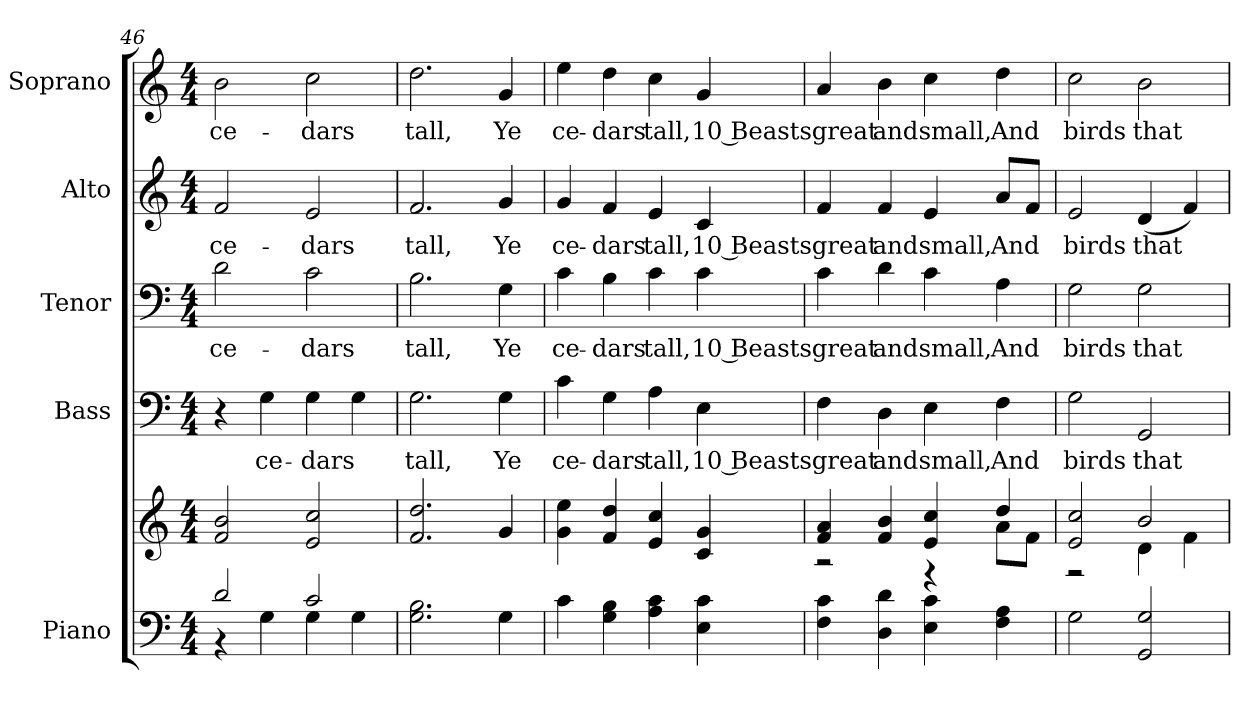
**kern	**kern	**kern	**text	**kern	**text	**kern	**text	**kern	**text
*part5	*part5	*part4	*part4	*part3	*part3	*part2	*part2	*part1	*part1
*staff6	*staff5	*staff4	*staff4	*staff3	*staff3	*staff2	*staff2	*staff1	*staff1
*I"Piano	*	*I"Bass	*	*I"Tenor	*	*I"Alto	*	*I"Soprano	*
*I'Pno.	*	*I'B.	*	*I'T.	*	*I'A.	*	*I'S.	*
*clefF4	*clefG2	*clefF4	*	*clefF4	*	*clefG2	*	*clefG2	*
*k[]	*k[]	*k[]	*	*k[]	*	*k[]	*	*k[]	*
*C:	*C:	*C:	*	*C:	*	*C:	*	*C:	*
*M4/4	*M4/4	*M4/4	*	*M4/4	*	*M4/4	*	*M4/4	*
=46	=46	=46	=46	=46	=46	=46	=46	=46	=46
*^	*	*	*	*	*	*	*	*	*
!	!	!	!	!	!	!LO:LY:b:color=#000000	!	!	!	!
!	!	!	!	!	!	!	!	!LO:LY:b:color=#000000	!	!
!	!	!	!	!	!	!	!	!	!	!LO:LY:b:color=#000000
2di/	4r	2fi/ 2bi	4r	.	2di\	ce-	2fi/	ce-	2bi\	ce-
!	!	!	!	!LO:LY:b:color=#000000	!	!	!	!	!	!
.	4Gi\	.	4Gi\	ce-	.	.	.	.	.	.
!	!	!	!	!LO:LY:b:color=#000000	!	!	!	!	!	!
!	!	!	!	!	!	!LO:LY:b:color=#000000	!	!	!	!
!	!	!	!	!	!	!	!	!LO:LY:b:color=#000000	!	!
!	!	!	!	!	!	!	!	!	!	!LO:LY:b:color=#000000
2ci/	4Gi\	2ei/ 2cci	4Gi\	-dars	2ci\	-dars	2ei/	-dars	2cci\	-dars
.	4Gi\	.	4Gi\	.	.	.	.	.	.	.
*v	*v	*	*	*	*	*	*	*	*	*
=47	=47	=47	=47	=47	=47	=47	=47	=47	=47
*^	*	*	*	*	*	*	*	*	*
!	!	!	!	!LO:LY:b:color=#000000	!	!	!	!	!	!
*v	*v	*	*	*	*	*	*	*	*	*
*^	*	*	*	*	*	*	*	*	*
!	!	!	!	!	!	!LO:LY:b:color=#000000	!	!	!	!
*v	*v	*	*	*	*	*	*	*	*	*
*^	*	*	*	*	*	*	*	*	*
!	!	!	!	!	!	!	!	!LO:LY:b:color=#000000	!	!
*v	*v	*	*	*	*	*	*	*	*	*
*^	*	*	*	*	*	*	*	*	*
!	!	!	!	!	!	!	!	!	!	!LO:LY:b:color=#000000
*v	*v	*	*	*	*	*	*	*	*	*
2.Gi\ 2.Bi	2.fi/ 2.ddi	2.Gi\	tall,	2.Bi\	tall,	2.fi/	tall,	2.ddi\	tall,
!	!	!	!LO:LY:b:color=#000000	!	!	!	!	!	!
!	!	!	!	!	!LO:LY:b:color=#000000	!	!	!	!
!	!	!	!	!	!	!	!LO:LY:b:color=#000000	!	!
!	!	!	!	!	!	!	!	!	!LO:LY:b:color=#000000
4Gi\	4gi/	4Gi\	Ye	4Gi\	Ye	4gi/	Ye	4gi/	Ye
!!LO:PB:g=z
=48	=48	=48	=48	=48	=48	=48	=48	=48	=48
!	!	!	!LO:LY:b:color=#000000	!	!	!	!	!	!
!	!	!	!	!	!LO:LY:b:color=#000000	!	!	!	!
!	!	!	!	!	!	!	!LO:LY:b:color=#000000	!	!
!	!	!	!	!	!	!	!	!	!LO:LY:b:color=#000000
4ci\	4gi\ 4eei	4ci\	ce-	4ci\	ce-	4gi/	ce-	4eei\	ce-
!	!	!	!LO:LY:b:color=#000000	!	!	!	!	!	!
!	!	!	!	!	!LO:LY:b:color=#000000	!	!	!	!
!	!	!	!	!	!	!	!LO:LY:b:color=#000000	!	!
!	!	!	!	!	!	!	!	!	!LO:LY:b:color=#000000
4Gi\ 4Bi	4fi/ 4ddi	4Gi\	-dars	4Bi\	-dars	4fi/	-dars	4ddi\	-dars
!	!	!	!LO:LY:b:color=#000000	!	!	!	!	!	!
!	!	!	!	!	!LO:LY:b:color=#000000	!	!	!	!
!	!	!	!	!	!	!	!LO:LY:b:color=#000000	!	!
!	!	!	!	!	!	!	!	!	!LO:LY:b:color=#000000
4Ai\ 4ci	4ei/ 4cci	4Ai\	tall,	4ci\	tall,	4ei/	tall,	4cci\	tall,
!	!	!	!LO:LY:b:color=#000000	!	!	!	!	!	!
!	!	!	!	!	!LO:LY:b:color=#000000	!	!	!	!
!	!	!	!	!	!	!	!LO:LY:b:color=#000000	!	!
!	!	!	!	!	!	!	!	!	!LO:LY:b:color=#000000
4Ei\ 4ci	4ci/ 4gi	4Ei\	10 Beasts	4ci\	10 Beasts	4ci/	10 Beasts	4gi/	10 Beasts
=49	=49	=49	=49	=49	=49	=49	=49	=49	=49
*	*^	*	*	*	*	*	*	*	*
!	!	!	!	!LO:LY:b:color=#000000	!	!	!	!	!	!
!	!	!	!	!	!	!LO:LY:b:color=#000000	!	!	!	!
!	!	!	!	!	!	!	!	!LO:LY:b:color=#000000	!	!
!	!	!	!	!	!	!	!	!	!	!LO:LY:b:color=#000000
4Fi\ 4ci	4fi/ 4ai	2r	4Fi\	great	4ci\	great	4fi/	great	4ai/	great
!	!	!	!	!LO:LY:b:color=#000000	!	!	!	!	!	!
!	!	!	!	!	!	!LO:LY:b:color=#000000	!	!	!	!
!	!	!	!	!	!	!	!	!LO:LY:b:color=#000000	!	!
!	!	!	!	!	!	!	!	!	!	!LO:LY:b:color=#000000
4Di\ 4di	4fi/ 4bi	.	4Di\	and	4di\	and	4fi/	and	4bi\	and
!	!	!	!	!LO:LY:b:color=#000000	!	!	!	!	!	!
!	!	!	!	!	!	!LO:LY:b:color=#000000	!	!	!	!
!	!	!	!	!	!	!	!	!LO:LY:b:color=#000000	!	!
!	!	!	!	!	!	!	!	!	!	!LO:LY:b:color=#000000
4Ei\ 4ci	4ei/ 4cci	4r	4Ei\	small,	4ci\	small,	4ei/	small,	4cci\	small,
!	!	!	!	!LO:LY:b:color=#000000	!	!	!	!	!	!
!	!	!	!	!	!	!LO:LY:b:color=#000000	!	!	!	!
!	!	!	!	!	!	!	!	!LO:LY:b:color=#000000	!	!
!	!	!	!	!	!	!	!	!	!	!LO:LY:b:color=#000000
4Fi\ 4Ai	4ddi/	8ai\L	4Fi\	And	4Ai\	And	8ai/L	And	4ddi\	And
.	.	8fi\J	.	.	.	.	8fi/J	.	.	.
=50	=50	=50	=50	=50	=50	=50	=50	=50	=50	=50
!	!	!	!	!LO:LY:b:color=#000000	!	!	!	!	!	!
!	!	!	!	!	!	!LO:LY:b:color=#000000	!	!	!	!
!	!	!	!	!	!	!	!	!LO:LY:b:color=#000000	!	!
!	!	!	!	!	!	!	!	!	!	!LO:LY:b:color=#000000
2Gi\	2ei/ 2cci	2r	2Gi\	birds	2Gi\	birds	2ei/	birds	2cci\	birds
!	!	!	!	!LO:LY:b:color=#000000	!	!	!	!	!	!
!	!	!	!	!	!	!LO:LY:b:color=#000000	!	!	!	!
!	!	!	!	!	!	!	!	!LO:LY:b:color=#000000	!	!
!	!	!	!	!	!	!	!	!	!	!LO:LY:b:color=#000000
2GGi/ 2Gi	2bi/	4di\	2GGi/	that	2Gi\	that	(4di/	that	2bi\	that
.	.	4fi\	.	.	.	.	4fi/)	.	.	.
*	*v	*v	*	*	*	*	*	*	*	*
=	=	=	=	=	=	=	=	=	=
*-	*-	*-	*-	*-	*-	*-	*-	*-	*-
